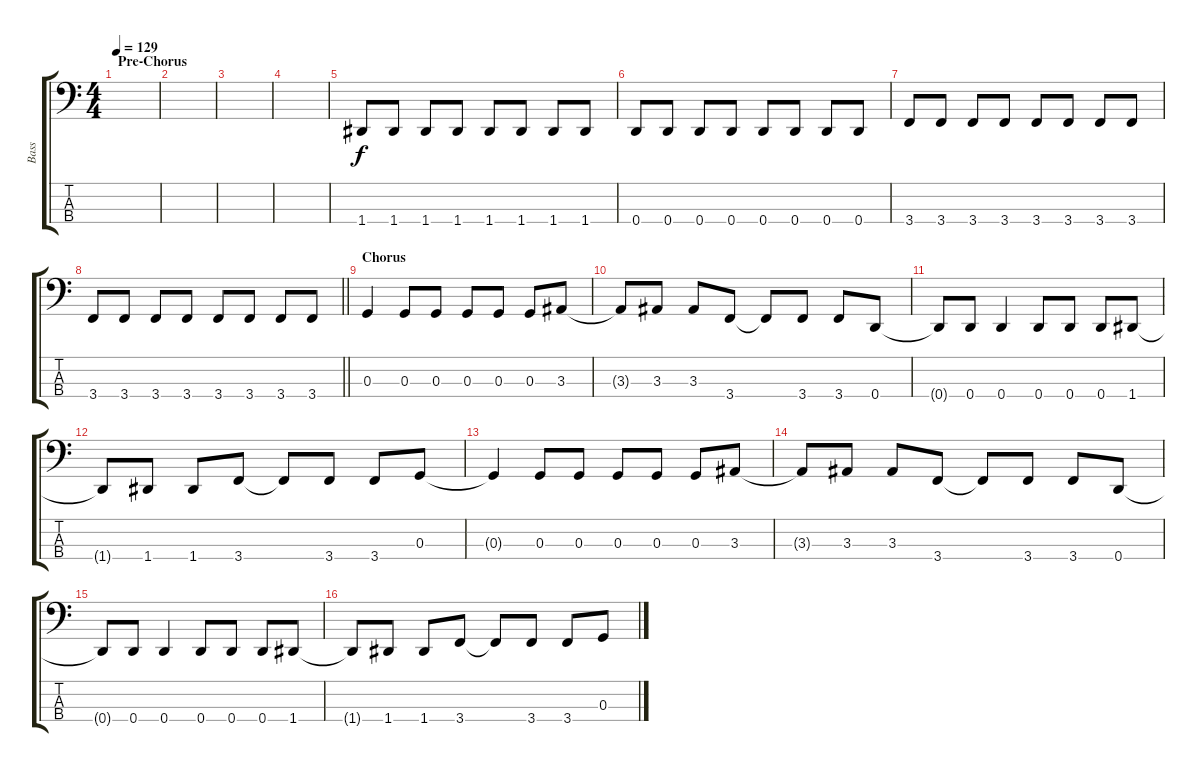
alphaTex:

\track ("Bass" "Bass") {instrument electricbasspick}
\staff {score tabs}
\tuning (F2 C2 G1 D1) {hide}
\ts (4 4)
\section ("" "Pre-Chorus")
\tempo 129
\clef f4
\ks c
|
|
|
|
1.4.8 1.4.8 1.4.8 1.4.8 1.4.8 1.4.8 1.4.8 1.4.8 |
0.4.8 0.4.8 0.4.8 0.4.8 0.4.8 0.4.8 0.4.8 0.4.8 |
3.4.8 3.4.8 3.4.8 3.4.8 3.4.8 3.4.8 3.4.8 3.4.8 |
\barLineRight lightlight
3.4.8 3.4.8 3.4.8 3.4.8 3.4.8 3.4.8 3.4.8 3.4.8{txt ""} |
\section ("" "Chorus")
0.3.4 0.3.8 0.3.8 0.3.8 0.3.8 0.3.8 3.3.8 |
3.3{t}.8 3.3.8 3.3.8 3.4.8 3.4{t}.8 3.4.8 3.4.8 0.4.8 |
0.4{t}.8 0.4.8 0.4.4 0.4.8 0.4.8 0.4.8 1.4.8 |
1.4{t}.8 1.4.8 1.4.8 3.4.8 3.4{t}.8 3.4.8 3.4.8 0.3.8 |
0.3{t}.4 0.3.8 0.3.8 0.3.8 0.3.8 0.3.8 3.3.8 |
3.3{t}.8 3.3.8 3.3.8 3.4.8 3.4{t}.8 3.4.8 3.4.8 0.4.8 |
0.4{t}.8 0.4.8 0.4.4 0.4.8 0.4.8 0.4.8 1.4.8 |
1.4{t}.8 1.4.8 1.4.8 3.4.8 3.4{t}.8 3.4.8 3.4.8 0.3.8
